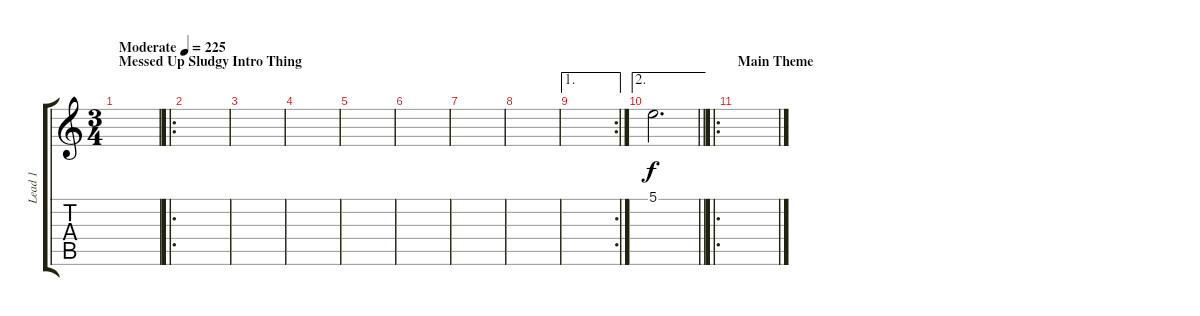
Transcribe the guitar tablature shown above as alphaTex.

\track ("Lead 1" "Lead 1") {instrument distortionguitar}
\staff {score tabs}
\tuning (B3 Gb3 D3 A2 E2 B1) {hide}
\ts (3 4)
\section ("" "Messed Up Sludgy Intro Thing")
\tempo (225 "Moderate")
\clef g2
\ks c
|
\ro
|
|
|
|
|
|
|
\ae 1
\rc 2
|
\ae 2
\barLineRight lightlight
5.1.2{d instrument reversecymbal} |
\ro
\section ("" "Main Theme")
